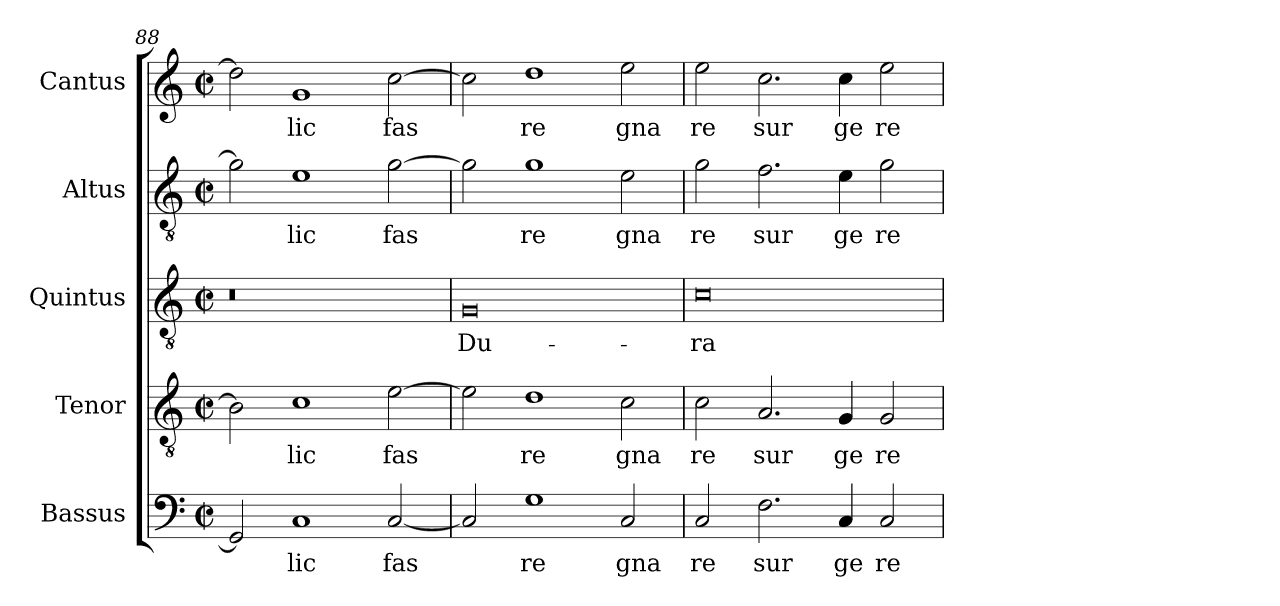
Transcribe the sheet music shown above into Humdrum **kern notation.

**kern	**text	**kern	**text	**kern	**text	**kern	**text	**kern	**text
*part5	*part5	*part4	*part4	*part3	*part3	*part2	*part2	*part1	*part1
*staff5	*staff5	*staff4	*staff4	*staff3	*staff3	*staff2	*staff2	*staff1	*staff1
*I"Bassus	*	*I"Tenor	*	*I"Quintus	*	*I"Altus	*	*I"Cantus	*
*clefF4	*	*clefGv2	*	*clefGv2	*	*clefGv2	*	*clefG2	*
*M2/2	*	*M2/2	*	*M2/2	*	*M2/2	*	*M2/2	*
*met(c|)	*	*met(c|)	*	*met(c|)	*	*met(c|)	*	*met(c|)	*
=88	=88	=88	=88	=88	=88	=88	=88	=88	=88
2GG/]	.	2B\]	.	0r	.	2g\]	.	2dd\]	.
!	!LO:LY:b:cj	!	!LO:LY:b:cj	!	!	!	!LO:LY:b:cj	!	!LO:LY:b:cj
1C	lic	1c	lic	.	.	1e	lic	1g	lic
!	!LO:LY:b	!	!LO:LY:b	!	!	!	!LO:LY:b	!	!LO:LY:b
[<2C/	fas	[>2e\	fas	.	.	[>2g\	fas	[>2cc\	fas
=89	=89	=89	=89	=89	=89	=89	=89	=89	=89
!	!	!	!	!	!LO:LY:b:cj	!	!	!	!
2C/]	.	2e\]	.	0G	Du-	2g\]	.	2cc\]	.
!	!LO:LY:b:cj	!	!LO:LY:b:cj	!	!	!	!LO:LY:b:cj	!	!LO:LY:b:cj
1G	re	1d	re	.	.	1g	re	1dd	re
!	!LO:LY:b:cj	!	!LO:LY:b:cj	!	!	!	!LO:LY:b:cj	!	!LO:LY:b:cj
2C/	gna	2c\	gna	.	.	2e\	gna	2ee\	gna
=90	=90	=90	=90	=90	=90	=90	=90	=90	=90
!	!LO:LY:b:cj	!	!LO:LY:b:cj	!	!LO:LY:b:cj	!	!LO:LY:b:cj	!	!LO:LY:b:cj
2C/	re	2c\	re	0c	-ra-	2g\	re	2ee\	re
!	!LO:LY:b:cj	!	!LO:LY:b:cj	!	!	!	!LO:LY:b:cj	!	!LO:LY:b:cj
2.F\	sur	2.A/	sur	.	.	2.f\	sur	2.cc\	sur
!	!LO:LY:b:cj	!	!LO:LY:b:cj	!	!	!	!LO:LY:b:cj	!	!LO:LY:b:cj
4C/	ge	4G/	ge	.	.	4e\	ge	4cc\	ge
!	!LO:LY:b:cj	!	!LO:LY:b:cj	!	!	!	!LO:LY:b:cj	!	!LO:LY:b:cj
2C/	re	2G/	re	.	.	2g\	re	2ee\	re
=	=	=	=	=	=	=	=	=	=
*-	*-	*-	*-	*-	*-	*-	*-	*-	*-
